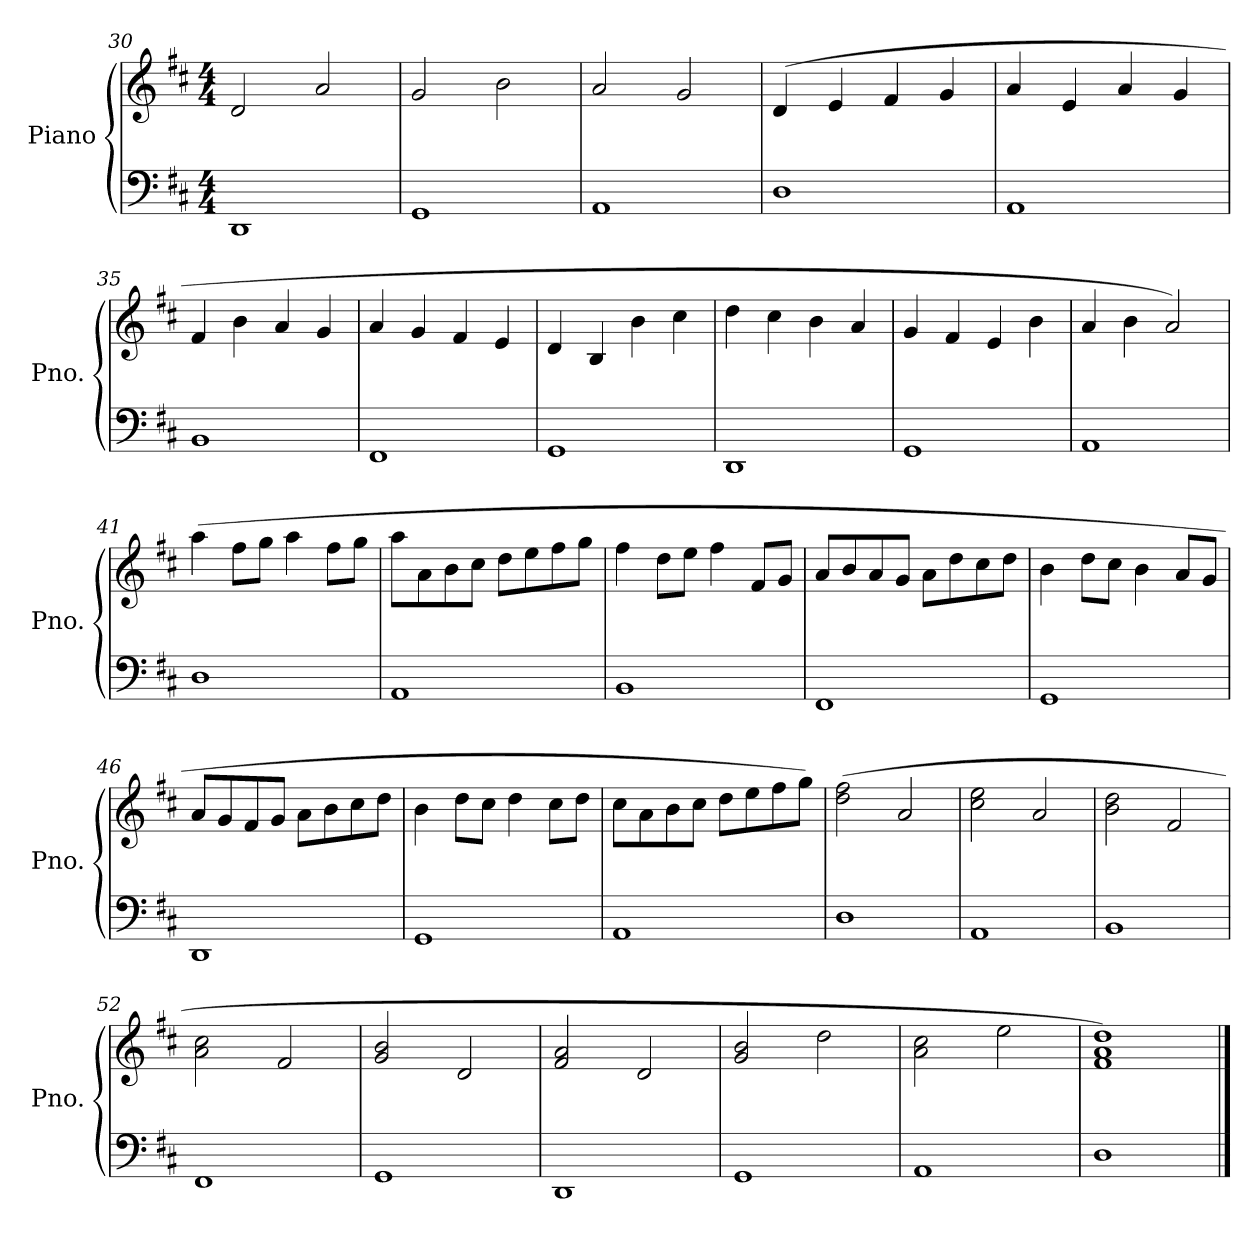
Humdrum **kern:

**kern	**kern
*part1	*part1
*staff2	*staff1
*I"Piano	*
*I'Pno.	*
!!LO:LB:g=z
*clefF4	*clefG2
*k[f#c#]	*k[f#c#]
*M4/4	*M4/4
=30	=30
1DD	2d/
.	2a/
=31	=31
1GG	2g/
.	2b\
=32	=32
1AA	2a/
.	2g/
=33	=33
1D	(>4d/
.	4e/
.	4f#/
.	4g/
=34	=34
1AA	4a/
.	4e/
.	4a/
.	4g/
=35	=35
1BB	4f#/
.	4b\
.	4a/
.	4g/
=36	=36
1FF#	4a/
.	4g/
.	4f#/
.	4e/
=37	=37
1GG	4d/
.	4B/
.	4b\
.	4cc#\
=38	=38
1DD	4dd\
.	4cc#\
.	4b\
.	4a/
!!LO:LB:g=z
=39	=39
1GG	4g/
.	4f#/
.	4e/
.	4b\
=40	=40
1AA	4a/
.	4b\
.	2a/)
=41	=41
1D	(>4aa\
.	8ff#\L
.	8gg\J
.	4aa\
.	8ff#\L
.	8gg\J
=42	=42
1AA	8aa\L
.	8a\
.	8b\
.	8cc#\J
.	8dd\L
.	8ee\
.	8ff#\
.	8gg\J
=43	=43
1BB	4ff#\
.	8dd\L
.	8ee\J
.	4ff#\
.	8f#/L
.	8g/J
=44	=44
1FF#	8a/L
.	8b/
.	8a/
.	8g/J
.	8a\L
.	8dd\
.	8cc#\
.	8dd\J
!!LO:LB:g=z
=45	=45
1GG	4b\
.	8dd\L
.	8cc#\J
.	4b\
.	8a/L
.	8g/J
=46	=46
1DD	8a/L
.	8g/
.	8f#/
.	8g/J
.	8a\L
.	8b\
.	8cc#\
.	8dd\J
=47	=47
1GG	4b\
.	8dd\L
.	8cc#\J
.	4dd\
.	8cc#\L
.	8dd\J
=48	=48
1AA	8cc#\L
.	8a\
.	8b\
.	8cc#\J
.	8dd\L
.	8ee\
.	8ff#\
.	8gg\J)
=49	=49
1D	(>2dd\ 2ff#\
.	2a/
=50	=50
1AA	2cc#\ 2ee\
.	2a/
=51	=51
1BB	2b\ 2dd\
.	2f#/
!!LO:LB:g=z
=52	=52
1FF#	2a\ 2cc#\
.	2f#/
=53	=53
1GG	2g/ 2b/
.	2d/
=54	=54
1DD	2f#/ 2a/
.	2d/
=55	=55
1GG	2g/ 2b/
.	2dd\
=56	=56
1AA	2a\ 2cc#\
.	2ee\
=57	=57
1D	1f# 1a 1dd)
==	==
*-	*-
